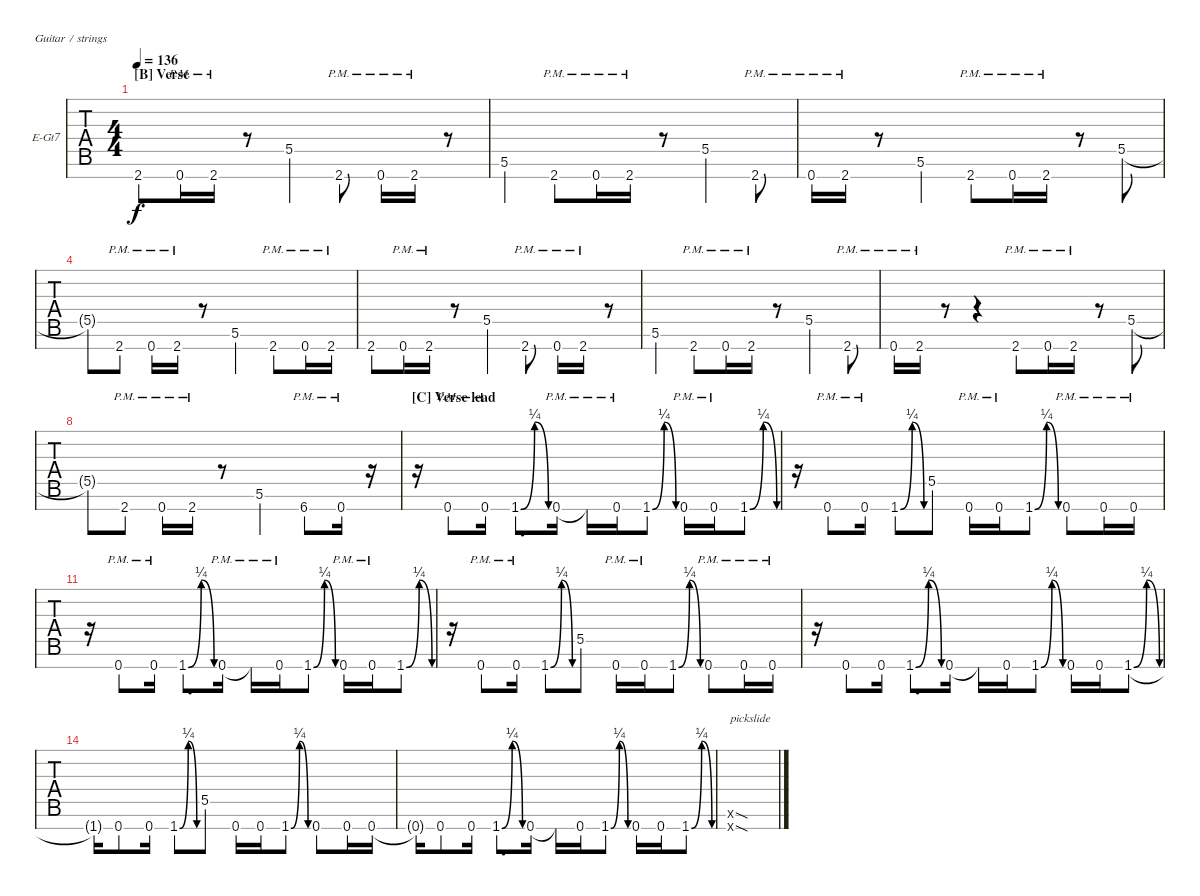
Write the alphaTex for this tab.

\defaultSystemsLayout 4
\bracketExtendMode groupsimilarinstruments
\firstSystemTrackNameOrientation horizontal
\otherSystemsTrackNameOrientation horizontal
\defaultBarNumberDisplay FirstOfSystem
\track ("Rhythm Left" "E-Gt7") {multiBarRest instrument distortionguitar}
\staff {tabs}
\tuning (E4 B3 G3 D3 A2 E2 B1)
\ts (4 4)
\section ("B" "Verse")
\tempo 136
\clef g2
\ks c
2.7.8{dy f} 0.7{pm}.16 2.7{pm}.16 r.8 5.5{ac}.4 2.7{pm}.8 0.7{pm}.16 2.7{pm}.16 r.8 |
5.6{ac}.4 2.7{pm}.8 0.7{pm}.16 2.7{pm}.16 r.8 5.5{ac}.4 2.7{pm}.8 |
0.7{pm}.16 2.7{pm}.16 r.8 5.6{ac}.4 2.7{pm}.8 0.7{pm}.16 2.7{pm}.16 r.8 5.5{ac}.8 |
5.5{t}.8 2.7{pm}.8 0.7{pm}.16 2.7{pm}.16 r.8 5.6{ac}.4 2.7{pm}.8 0.7{pm}.16 2.7{pm}.16 |
2.7.8 0.7{pm}.16 2.7{pm}.16 r.8 5.5{ac}.4 2.7{pm}.8 0.7{pm}.16 2.7{pm}.16 r.8 |
5.6{ac}.4 2.7{pm}.8 0.7{pm}.16 2.7{pm}.16 r.8 5.5{ac}.4 2.7{pm}.8 |
0.7{pm}.16 2.7{pm}.16 r.8 r.4 2.7{pm}.8 0.7{pm}.16 2.7{pm}.16 r.8 5.5{ac}.8 |
5.5{t}.8 2.7{pm}.8 0.7{pm}.16 2.7{pm}.16 r.8 5.6{ac}.4 6.7{pm}.8 0.7{pm}.16 r.16 |
\section ("C" "Verse lead")
r.16 0.7{pm}.8 0.7{pm}.16 1.7{be (bendrelease 0 0 10.2 1 20.4 1 30 0)}.8{d} 0.7{pm}.16 0.7{pm t}.16 0.7{pm}.16 1.7{be (bendrelease 0 0 10.2 1 20.4 1 30 0)}.8 0.7{pm}.16 0.7{pm}.16 1.7{be (bendrelease 0 0 10.2 1 20.4 1 30 0)}.8 |
r.16 0.7{pm}.8 0.7{pm}.16 1.7{be (bendrelease 0 0 9.6 1 20.4 1 30 0)}.8 5.5.8 0.7{pm}.16 0.7{pm}.16 1.7{be (bendrelease 0 0 9.6 1 20.4 1 30 0)}.8 0.7{pm}.8 0.7{pm}.16 0.7{pm}.16 |
r.16 0.7{pm}.8 0.7{pm}.16 1.7{be (bendrelease 0 0 9.6 1 20.4 1 30 0)}.8{d} 0.7{pm}.16 0.7{pm t}.16 0.7{pm}.16 1.7{be (bendrelease 0 0 9.6 1 20.4 1 30 0)}.8 0.7{pm}.16 0.7{pm}.16 1.7{be (bendrelease 0 0 9.6 1 20.4 1 30 0)}.8 |
r.16 0.7{pm}.8 0.7{pm}.16 1.7{be (bendrelease 0 0 9.6 1 20.4 1 30 0)}.8 5.5.8 0.7{pm}.16 0.7{pm}.16 1.7{be (bendrelease 0 0 9.6 1 20.4 1 30 0)}.8 0.7{pm}.8 0.7{pm}.16 0.7{pm}.16 |
r.16 0.7.8 0.7.16 1.7{be (bendrelease 0 0 9.6 1 20.4 1 30 0)}.8{d} 0.7.16 0.7{t}.16 0.7.16 1.7{be (bendrelease 0 0 9.6 1 20.4 1 30 0)}.8 0.7.16 0.7.16 1.7{be (bendrelease 0 0 9.6 1 20.4 1 30 0)}.8 |
1.7{t}.16 0.7.8 0.7.16 1.7{be (bendrelease 0 0 9.6 1 20.4 1 30 0)}.8 5.5.8 0.7.16 0.7.16 1.7{be (bendrelease 0 0 9.6 1 20.4 1 30 0)}.8 0.7.8 0.7.16 0.7.16 |
0.7{t}.16 0.7.8 0.7.16 1.7{be (bendrelease 0 0 9.6 1 20.4 1 30 0)}.8{d} 0.7.16 0.7{t}.16 0.7.16 1.7{be (bendrelease 0 0 9.6 1 20.4 1 30 0)}.8 0.7.16 0.7.16 1.7{be (bendrelease 0 0 9.6 1 20.4 1 30 0)}.8 |
(12.7{sod x} 12.6{sod x}).1{txt "pickslide"}
